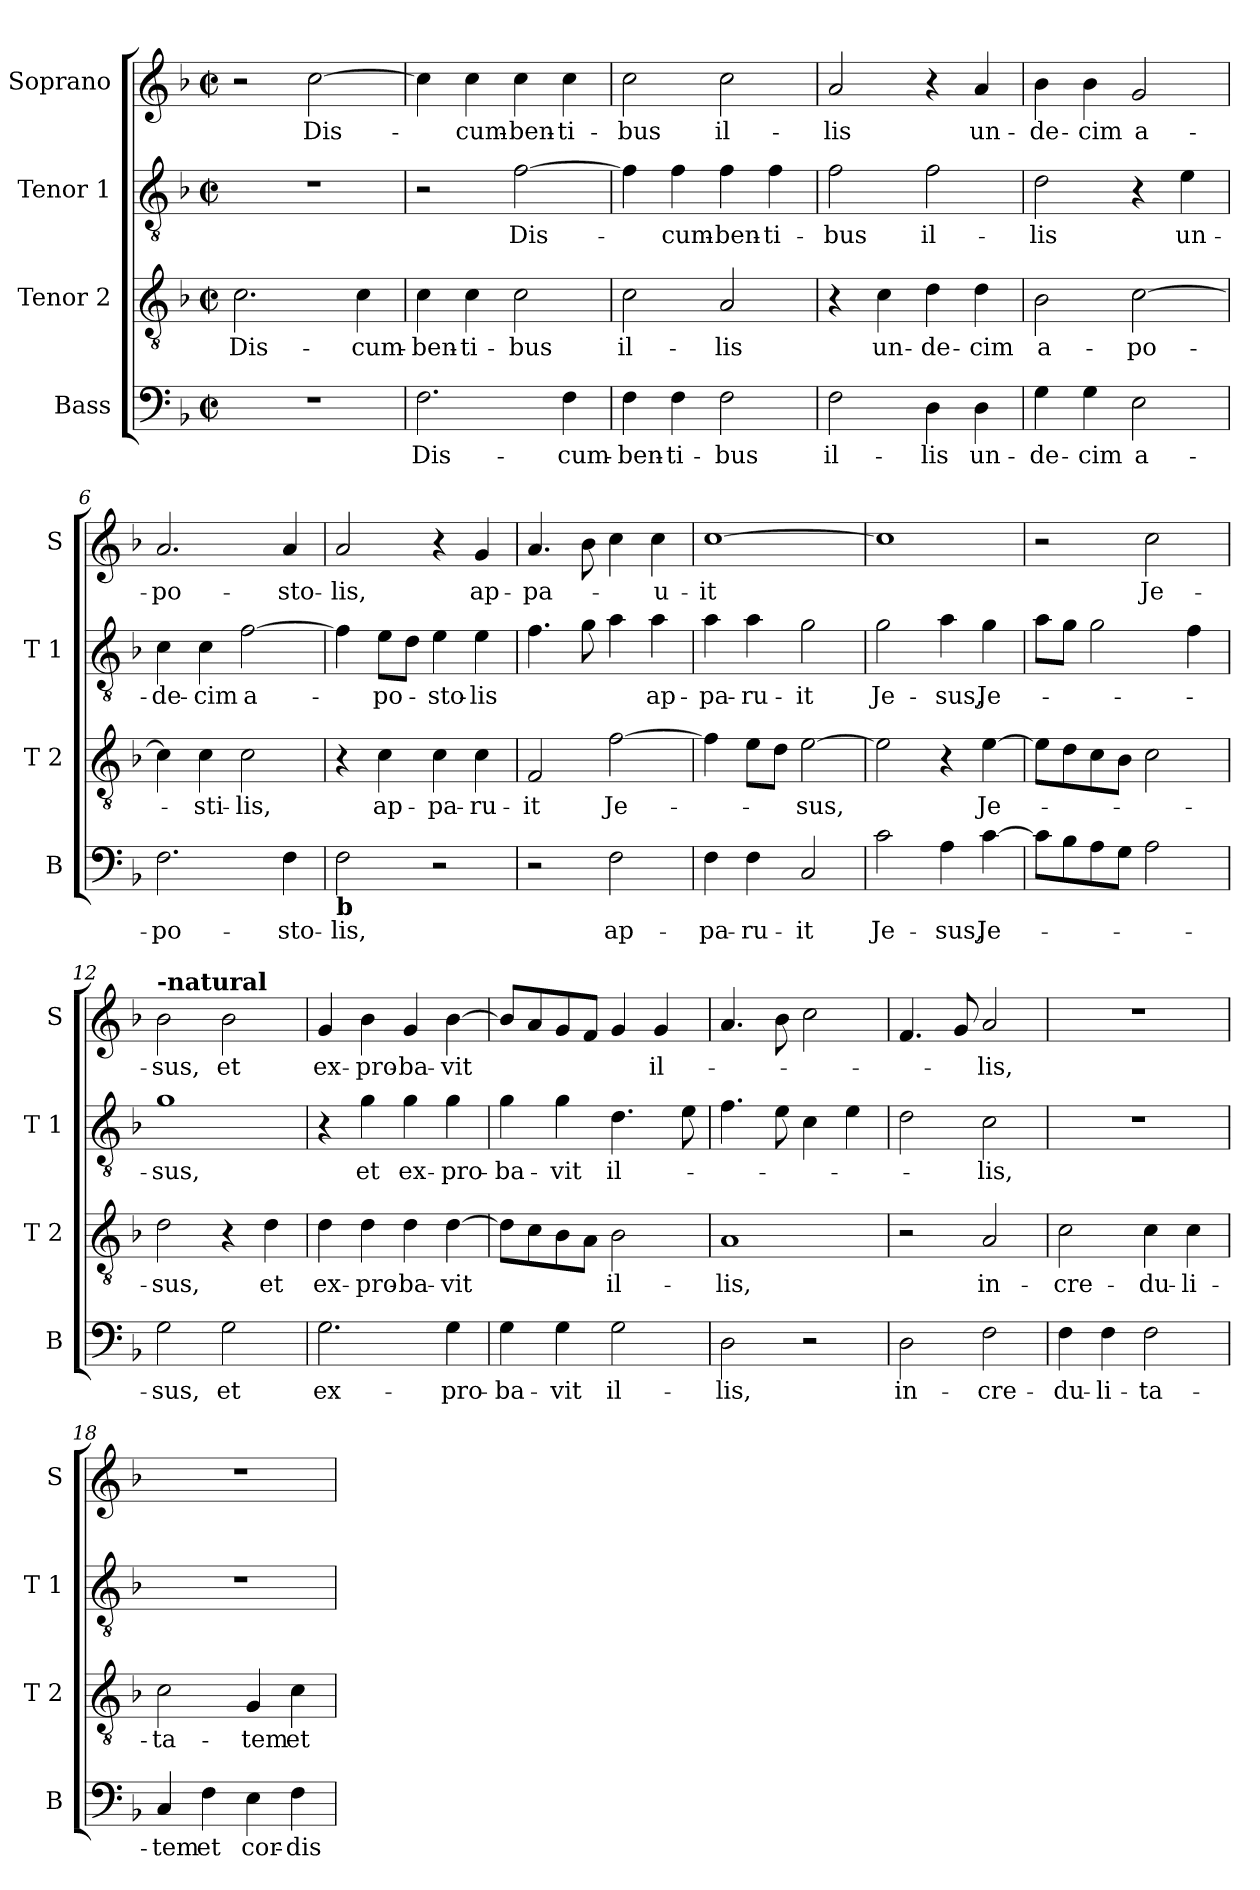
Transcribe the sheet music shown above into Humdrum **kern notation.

**kern	**text	**kern	**text	**kern	**text	**kern	**text
*part4	*part4	*part3	*part3	*part2	*part2	*part1	*part1
*staff4	*staff4	*staff3	*staff3	*staff2	*staff2	*staff1	*staff1
*I"Bass	*	*I"Tenor 2	*	*I"Tenor 1	*	*I"Soprano	*
*I'B	*	*I'T 2	*	*I'T 1	*	*I'S	*
*clefF4	*	*clefGv2	*	*clefGv2	*	*clefG2	*
*k[b-]	*	*k[b-]	*	*k[b-]	*	*k[b-]	*
*F:	*	*F:	*	*F:	*	*F:	*
*M2/2	*	*M2/2	*	*M2/2	*	*M2/2	*
*met(c|)	*	*met(c|)	*	*met(c|)	*	*met(c|)	*
=1	=1	=1	=1	=1	=1	=1	=1
1r	.	2.c\	Dis-	1r	.	2r	.
.	.	.	.	.	.	[2cc\	Dis-
.	.	4c\	-cum-	.	.	.	.
=2	=2	=2	=2	=2	=2	=2	=2
2.F\	Dis-	4c\	-ben-	2r	.	4cc\]	.
.	.	4c\	-ti-	.	.	4cc\	-cum-
.	.	2c\	-bus	[2f\	Dis-	4cc\	-ben-
4F\	-cum-	.	.	.	.	4cc\	-ti-
=3	=3	=3	=3	=3	=3	=3	=3
4F\	-ben-	2c\	il-	4f\]	.	2cc\	-bus
4F\	-ti-	.	.	4f\	-cum-	.	.
2F\	-bus	2A/	-lis	4f\	-ben-	2cc\	il-
.	.	.	.	4f\	-ti-	.	.
=4	=4	=4	=4	=4	=4	=4	=4
2F\	il-	4r	.	2f\	-bus	2a/	-lis
.	.	4c\	un-	.	.	.	.
4D\	-lis	4d\	-de-	2f\	il-	4r	.
4D\	un-	4d\	-cim	.	.	4a/	un-
=5	=5	=5	=5	=5	=5	=5	=5
4G\	-de-	2B-\	a-	2d\	-lis	4b-\	-de-
4G\	-cim	.	.	.	.	4b-\	-cim
2E\	a-	[2c\	-po-	4r	.	2g/	a-
.	.	.	.	4e\	un-	.	.
!!LO:LB:g=z
=6	=6	=6	=6	=6	=6	=6	=6
2.F\	-po-	4c\]	.	4c\	-de-	2.a/	-po-
.	.	4c\	-sti-	4c\	-cim	.	.
.	.	2c\	-lis,	[2f\	a-	.	.
4F\	-sto-	.	.	.	.	4a/	-sto-
=7	=7	=7	=7	=7	=7	=7	=7
!LO:TX:b:B:t=b	!	!	!	!	!	!	!
2F\	-lis,	4r	.	4f\]	.	2a/	-lis,
.	.	4c\	ap-	8e\L	-po-	.	.
.	.	.	.	8d\J	.	.	.
2r	.	4c\	-pa-	4e\	-sto-	4r	.
.	.	4c\	-ru-	4e\	-lis	4g/	ap-
=8	=8	=8	=8	=8	=8	=8	=8
2r	.	2F/	-it	4.f\	.	4.a/	-pa-
.	.	.	.	8g\	.	8b-\	.
2F\	ap-	[2f\	Je-	4a\	.	4cc\	.
.	.	.	.	4a\	ap-	4cc\	-u-
=9	=9	=9	=9	=9	=9	=9	=9
4F\	-pa-	4f\]	.	4a\	-pa-	[1cc	-it
4F\	-ru-	8e\L	.	4a\	-ru-	.	.
.	.	8d\J	.	.	.	.	.
2C/	-it	[2e\	-sus,	2g\	-it	.	.
=10	=10	=10	=10	=10	=10	=10	=10
2c\	Je-	2e\]	.	2g\	Je-	1cc]	.
4A\	-sus,	4r	.	4a\	-sus,	.	.
[4c\	Je-	[4e\	Je-	4g\	Je-	.	.
=11	=11	=11	=11	=11	=11	=11	=11
8c\L]	.	8e\L]	.	8a\L	.	2r	.
8B-\	.	8d\	.	8g\J	.	.	.
8A\	.	8c\	.	2g\	.	.	.
8G\J	.	8B-\J	.	.	.	.	.
2A\	.	2c\	.	.	.	2cc\	Je-
.	.	.	.	4f\	.	.	.
!!LO:LB:g=z
=12	=12	=12	=12	=12	=12	=12	=12
!	!	!	!	!	!	!LO:TX:a:B:t=-natural	!
2G\	-sus,	2d\	-sus,	1g	-sus,	2b-\	-sus,
2G\	et	4r	.	.	.	2b-\	et
.	.	4d\	et	.	.	.	.
=13	=13	=13	=13	=13	=13	=13	=13
2.G\	ex-	4d\	ex-	4r	.	4g/	ex-
.	.	4d\	-pro-	4g\	et	4b-\	-pro-
.	.	4d\	-ba-	4g\	ex-	4g/	-ba-
4G\	-pro-	[4d\	-vit	4g\	-pro-	[4b-\	-vit
=14	=14	=14	=14	=14	=14	=14	=14
4G\	-ba-	8d\L]	.	4g\	-ba-	8b-/L]	.
.	.	8c\	.	.	.	8a/	.
4G\	-vit	8B-\	.	4g\	-vit	8g/	.
.	.	8A\J	.	.	.	8f/J	.
2G\	il-	2B-\	il-	4.d\	il-	4g/	.
.	.	.	.	.	.	4g/	il-
.	.	.	.	8e\	.	.	.
=15	=15	=15	=15	=15	=15	=15	=15
2D\	-lis,	1A	-lis,	4.f\	.	4.a/	.
.	.	.	.	8e\	.	8b-\	.
2r	.	.	.	4c\	.	2cc\	.
.	.	.	.	4e\	.	.	.
=16	=16	=16	=16	=16	=16	=16	=16
2D\	in-	2r	.	2d\	.	4.f/	.
.	.	.	.	.	.	8g/	.
2F\	-cre-	2A/	in-	2c\	-lis,	2a/	-lis,
=17	=17	=17	=17	=17	=17	=17	=17
4F\	-du-	2c\	-cre-	1r	.	1r	.
4F\	-li-	.	.	.	.	.	.
2F\	-ta-	4c\	-du-	.	.	.	.
.	.	4c\	-li-	.	.	.	.
!!LO:PB:g=z
=18	=18	=18	=18	=18	=18	=18	=18
4C/	-tem	2c\	-ta-	1r	.	1r	.
4F\	et	.	.	.	.	.	.
4E\	cor-	4G/	-tem	.	.	.	.
4F\	-dis	4c\	et	.	.	.	.
=	=	=	=	=	=	=	=
*-	*-	*-	*-	*-	*-	*-	*-
